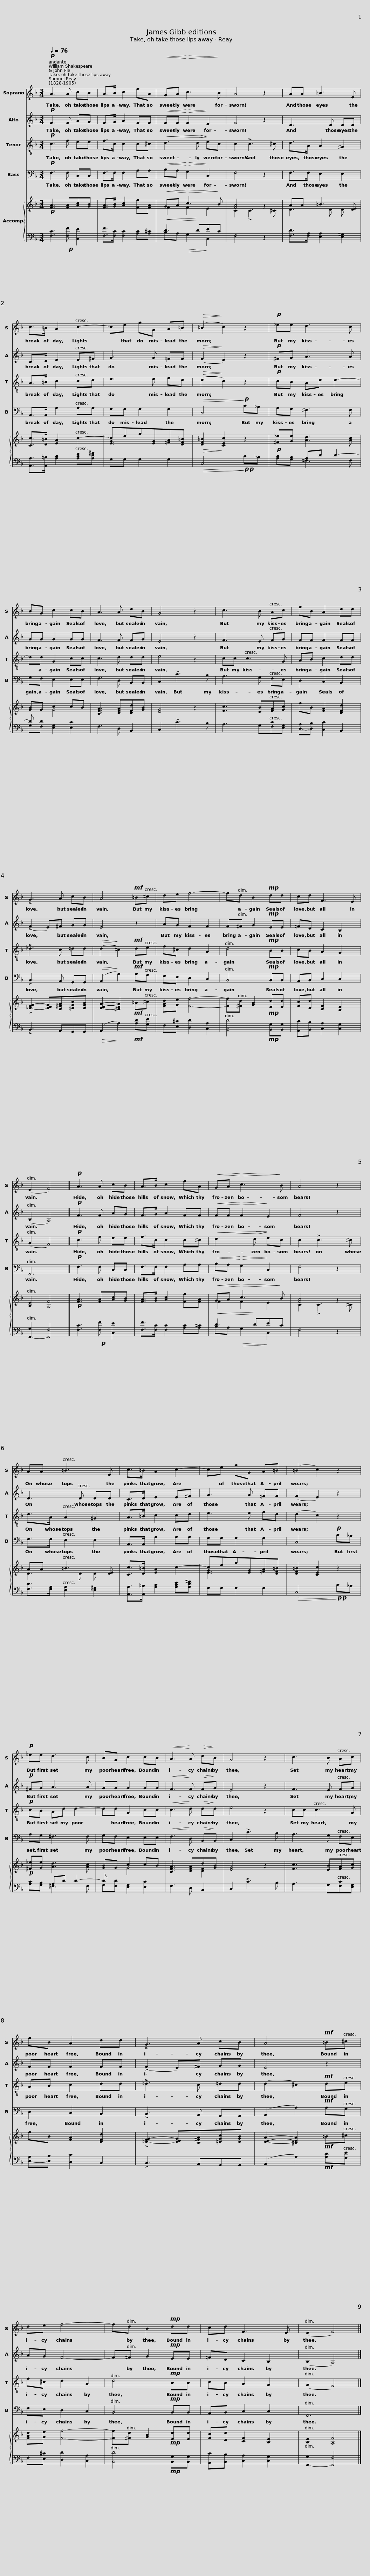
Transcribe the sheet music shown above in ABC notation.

X:1
%%score 1 2 3 4 { ( 5 6 ) | ( 7 8 ) }
L:1/8
Q:1/4=76
M:3/4
I:linebreak $
K:F
V:1 treble
V:2 treble
V:3 treble-8
V:4 bass
V:5 treble
V:6 treble
V:7 bass
V:8 bass
V:1
!p! A3 A cB | A>B c2 fA |!<(! GA!<)!!>(! c3!>)! B | A4 z2 |$ AA =B3 E | %5
 c>=B A2 c2- | ce gG A=B |!>(! (=B2!>)! c2) z2 |$!p! _ee d3 c | BG c2 cB | %10
 A3 A dB | G4 z2 | c3 B Ac |$ fB A2 dd | !>!G3 A cB | %15
 A4!mf! =B^c | de f4- |$ fd B2!mp! dd | cd F3 E | (E2 F4) ||$ %20
!p! A3 A cB | A>B c2 fA |!<(! GA!<)!!>(! c3!>)! B | A4 z2 |$ AA =B3 E | %25
 c>=B A2 c2- | ce gG A=B | (=B2 c2) z2 |$!p! _ee d3 c | BG c2 cB | %30
!<(! A3!<)! A!>(! d!>)!B | G4 z2 |$ c3 B Ac | fB A2 dd | !>!G3 A cB | %35
 A4!mf! =B^c |$ de f4- | fd B2!mp! dd | cd F3 E | (E2 F4) |] %40
V:2
!p! F3 F AG | F>G A2 FF |!<(! FF!<)!!>(! F2!>)! E2 | F4 z2 |$ D3 D DD | %5
 C>D E2 E^F | G3 G =FF |!>(! (F2!>)! E2) z2 |$!p! ^FG A3 A | GG G2 GG | %10
 F3 F FG | E4 z2 | F3 E FG |$ FF F2 FF | (!>!F2 E)^F GG | %15
 E4 z2 | AG F2 F2 |$ F^F G2!mp! EE | =FD C2 B,2 | (B,2 A,4) ||$ %20
!p! F3 F AG | F>G A2 FF |!<(! FF!<)!!>(! F2!>)! E2 | F4 z2 |$ D3 D DD | %25
 C>D E2 E^F | G3 G =FF | (F2 E2) z2 |$!p! ^FG A3 A | GG G2 GG | %30
!<(! F3!<)! F!>(! F!>)!G | E4 z2 |$ F3 E FG | FF F2 FF | (!>!F2 E)^F GG | %35
 E4 z2 |$ AG F4- | F^F G2!mp! EE | =FD C2 B,2 | (B,2 A,4) |] %40
V:3
!p! c3 f ee | f>c c2 c^c |!<(! d3!>(! d!<)!!>)! ec | c2 !>!c3 ^c |$ d>A A2 ^G2 | %5
 A>=B c2 cd | e3 e fd |!>(! (d2!>)! c2) z2 |$!p! cB Ad d2- | dd G2 cc | %10
 c3 d dd | e4 z2 | cc c3 G |$ AB c2 dd | !>!_d3 c =dd | %15
!>(! (d2!>)! ^c2)!mf! de | f^c d2 A2 |$ d4!mp! BB | cB A2 G2 | (G2 F4) ||$ %20
!p! c3 f ee | f>c c2 c^c |!<(! d3!>(! d!<)!!>)! ec | c2 !>!c3 ^c |$ d>A A2 ^G2 | %25
 A>=B c2 cd | e3 e fd | (d2 c2) z2 |$!p! cB Ad d2- | dd G2 cc | %30
!<(! c3!<)! d!>(! d!>)!d | e4 z2 |$ cc c3 G | AB c2 dd | !>!_d3 c =dd | %35
 (d2 ^c2)!mf! de |$ f^c d2 A2 | d4!mp! BB | cB A2 G2 | (G2 F4) |] %40
V:4
!p! F,3 F, C,C, | F,>F, F,2 A,A, |!<(! B,A,!<)!!>(! G,2!>)! C,2 | F,4 z2 |$ F,>F, E,2 E,2 | %5
 A,,>A,, A,2 A,A, | G,G, G,2 G,2 |!>(! C,4!>)!!p! C_B, |$ A,G, ^F,3 F, | G,F, E,2 E,E, | %10
 F,3 D, B,,B,, | C,2 !>!C3 B, | A,3 G, F,E, |$ D,2 C,2 B,,2 | !>!B,,3 A,, G,,G,, | %15
!>(! (A,,2!>)! A,2)!mf! A,G, | F,E, D,2 C,2 |$ B,,4!mp! B,,B,, | A,,B,, C,2 C,2 | F,,6 ||$ %20
!p! F,3 F, C,C, | F,>F, F,2 A,A, |!<(! B,A,!<)!!>(! G,2!>)! C,2 | F,4 z2 |$ F,>F, E,2 E,2 | %25
 A,,>A,, A,2 A,A, | G,G, G,2 G,2 | C,4!p! C_B, |$ A,G, ^F,3 F, | G,F, E,2 E,E, | %30
!<(! F,3!<)! D,!>(! B,,!>)!B,, | C,2 !>!C3 B, |$ A,3 G, F,E, | D,2 C,2 B,,2 | !>!B,,3 A,, G,,G,, | %35
 (A,,2 A,2)!mf! A,G, |$ F,E, D,2 C,2 | B,,4!mp! B,,B,, | A,,B,, C,2 C,2 | F,,6 |] %40
V:5
!p! [FA]3 [FA][Ac][GB] | [FA]>[GB] [Ac]2 [Ff][FA] |!<(! GA!<)!!>(! c3!>)! B | [FA]4 z2 |$ AA =B3 [DE] | %5
 [Cc]>[D=B] [EA]2 c2- | ceg[EG][=FA][DF=B] |!>(! [DF=B]2!>)! [CEc]2 z2 |$!p! [^F_e][Ge] [Ad]3 [Ac] | [GB]G c2 cB | %10
 [CFA]3 [DFA][Fd][GB] | [EG]4 z2 | [Fc]3 [EB][FA][Gc] |$ fB [FA]2 [DFd]2 | !>![_DFG]2- [DEG][C^FA][=DGc][DGB] | %15
 [DEA]2- [^CEA]2!mf! =B^c | [FAd][Ge] [Ff]4- |$ [Ff][^Fd] [GB]2!mp! [Ed][Ed] | [Fc][Dd] [CF]2 [B,E]2 | [B,E]2 [A,F]4 ||$ %20
!p! [FA]3 [FA][Ac][GB] | [FA]>[GB] [Ac]2 [Ff][FA] |!<(! GA!<)!!>(! c3!>)! B | [FA]4 z2 |$ AA =B3 [DE] | %25
 [Cc]>[D=B] [EA]2 c2- | ceg[EG][=FA][DF=B] | [DF=B]2 [CEc]2 z2 |$!p! [^F_e][Ge] [Ad]3 [Ac] | [GB]G c2 cB | %30
 [CFA]3 [DFA][Fd][GB] | [EG]4 z2 |$ [Fc]3 [EB][FA][Gc] | fB [FA]2 [DFd]2 | !>![_DFG]2- [DEG][C^FA][=DGc][DGB] | %35
 [DEA]2- [^CEA]2!mf! =B^c |$ [FAd][Ge] [Ff]4- | [Ff][^Fd] [GB]2!mp! [Ed][Ed] | [Fc][Dd] [CF]2 [B,E]2 | [B,E]2 [A,F]4 |] %40
V:6
 x6 | x6 | F2 F2 E2 | C2 !>!C3 ^C |$ D3 D D x | %5
 x6 | [EG]3 x3 | x6 |$ x2[I:staff +1] A,D D2- | D[I:staff -1] x G4 | %10
 x4 D2 | x6 | x6 |$ x6 | x6 | %15
 x6 | x6 |$ x6 | x6 | x6 ||$ %20
 x6 | x6 | F2 F2 E2 | C2 !>!C3 ^C |$ D3 D D x | %25
 x6 | [EG]3 x3 | x6 |$ x2[I:staff +1] A,D D2- | D[I:staff -1] x G4 | %30
 x4 D2 | x6 |$ x6 | x6 | x6 | %35
 x6 |$ x6 | x6 | x6 | x6 |] %40
V:7
!p! x6 | x6 |!<(! D3!<)! DEC | x6 |$ [F,D]>[F,A,] [E,A,]2 [E,^G,]2 | %5
 [A,,A,]>[A,,=B,] [A,C]2 [A,CE][A,D^F] | G,G, G,2 G,2 |!>(! C,4!>)!!p!!p! C_B, |$ [A,C][G,B,] ^F,3 F, | G,[F,D] [E,G,]2 [E,C]2 | %10
 F,3 D, B,,2 | C,2 !>!C3 B, | A,3 G,[F,C][E,G,] |$ [D,A,]-[D,B,] [C,C]2 B,,2 | !>!B,,3 A,,G,,G,, | %15
!>(! (A,,2!>)! A,2)!mf! [A,D][G,E] | F,[E,^C] [D,D]2 [C,A,]2 |$ [B,,D]4!mp! [B,,G,][B,,G,] | [A,,C][B,,B,] [C,A,]2 [C,G,]2 | [F,,G,]2- [F,,F,]4 ||$ %20
!p! x6 | x6 |!<(! D3!<)! DEC | x6 |$ [F,D]>[F,A,] [E,A,]2 [E,^G,]2 | %25
 [A,,A,]>[A,,=B,] [A,C]2 [A,CE][A,D^F] | G,G, G,2 G,2 |!>(! C,4!>)!!p!!p! C_B, |$ [A,C][G,B,] ^F,3 F, | G,[F,D] [E,G,]2 [E,C]2 | %30
 F,3 D, B,,2 | C,2 !>!C3 B, |$ A,3 G,[F,C][E,G,] | [D,A,]-[D,B,] [C,C]2 B,,2 | !>!B,,3 A,,G,,G,, | %35
 (A,,2 A,2)!mf! [A,D][G,E] |$ F,[E,^C] [D,D]2 [C,A,]2 | [B,,D]4!mp! [B,,G,][B,,G,] | [A,,C][B,,B,] [C,A,]2 [C,G,]2 | [F,,-G,]2 [F,,F,]4 |] %40
V:8
 [F,C]3 [F,F] [C,E]2 | [F,F]>[F,C] [F,C]2 [A,C][A,^C] | B,A,!>(! G,2!>)! C,2 | F,4 z2 |$ x6 | %5
 x6 | x6 | x6 |$ x6 | x6 | %10
 x6 | x6 | x6 |$ x6 | x6 | %15
 x6 | x6 |$ x6 | x6 | x6 ||$ %20
 [F,C]3 [F,F] [C,E]2 | [F,F]>[F,C] [F,C]2 [A,C][A,^C] | B,A,!>(! G,2!>)! C,2 | F,4 z2 |$ x6 | %25
 x6 | x6 | x6 |$ x6 | x6 | %30
 x6 | x6 |$ x6 | x6 | x6 | %35
 x6 |$ x6 | x6 | x6 | x6 |] %40
